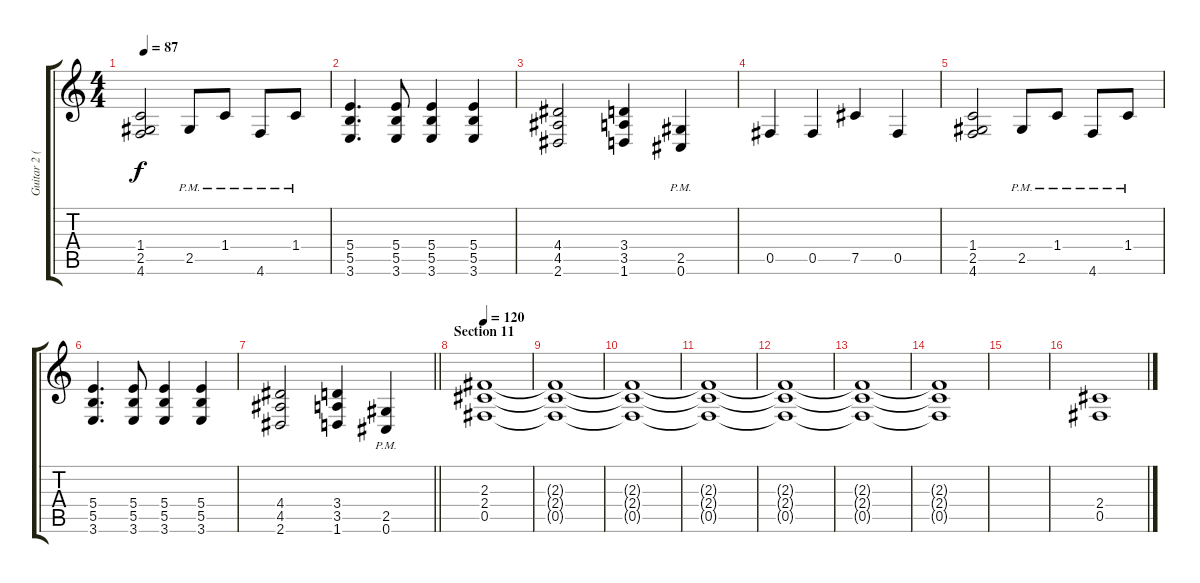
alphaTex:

\track ("Guitar 2 (Distortion)" "Guitar 2 (") {instrument distortionguitar}
\staff {score tabs}
\tuning (Db4 Ab3 E3 B2 Gb2 Db2) {hide}
\ts (4 4)
\tempo 87
\clef g2
\ks c
(1.4 2.5 4.6).2{dy f} 2.5{pm}.8 1.4{pm}.8 4.6{pm}.8 1.4{pm}.8 |
(5.4 5.5 3.6).4{d} (5.4 5.5 3.6).8 (5.4 5.5 3.6).4 (5.4 5.5 3.6).4 |
(4.4 4.5 2.6).2 (3.4 3.5 1.6).4 (2.5{pm} 0.6{pm}).4 |
0.5.4 0.5.4 7.5.4 0.5.4 |
(1.4 2.5 4.6).2 2.5{pm}.8 1.4{pm}.8 4.6{pm}.8 1.4{pm}.8 |
(5.4 5.5 3.6).4{d} (5.4 5.5 3.6).8 (5.4 5.5 3.6).4 (5.4 5.5 3.6).4 |
\barLineRight lightlight
(4.4 4.5 2.6).2 (3.4 3.5 1.6).4 (2.5{pm} 0.6{pm}).4 |
\section ("" "Section 11")
\tempo 120
(2.3 2.4 0.5).1{volume 7} |
(2.3{t} 2.4{t} 0.5{t}).1 |
(2.3{t} 2.4{t} 0.5{t}).1 |
(2.3{t} 2.4{t} 0.5{t}).1 |
(2.3{t} 2.4{t} 0.5{t}).1{volume 2} |
(2.3{t} 2.4{t} 0.5{t}).1 |
(2.3{t} 2.4{t} 0.5{t}).1 |
|
(2.4 0.5).1
